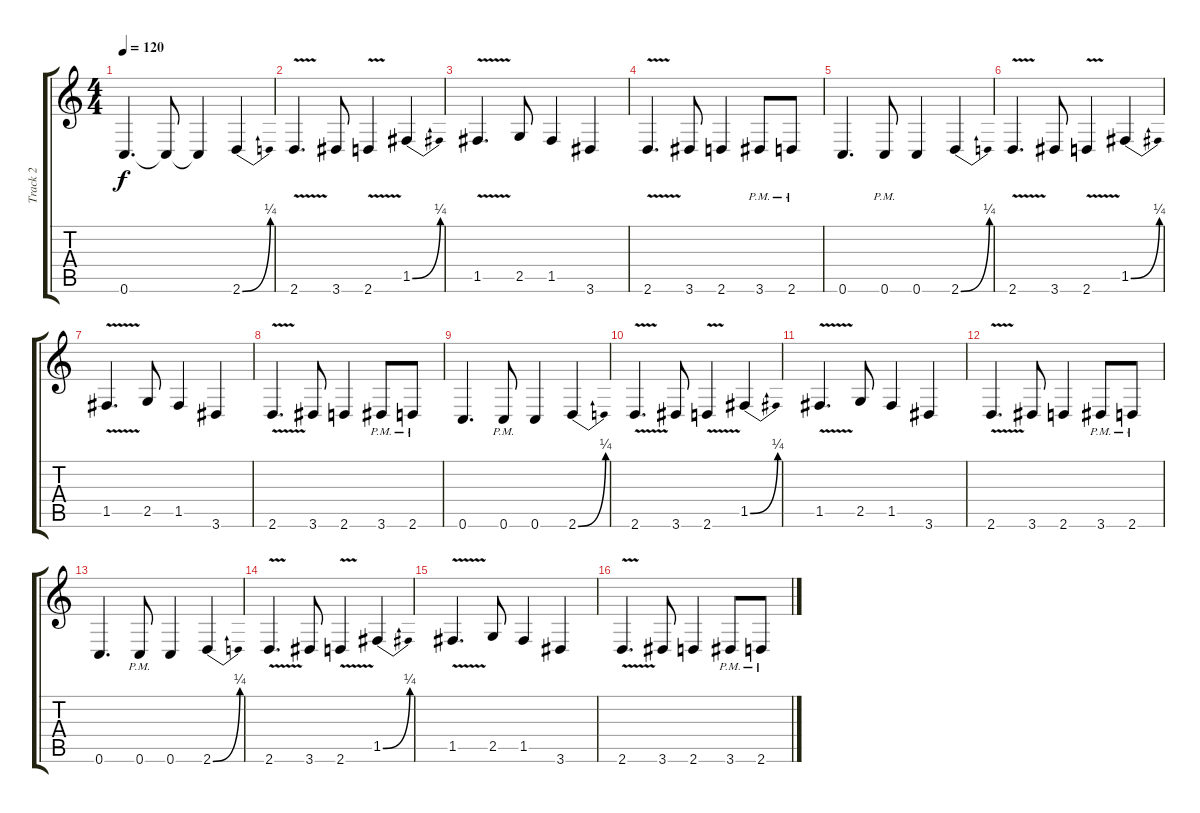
\track ("Track 2" "Track 2") {instrument distortionguitar}
\staff {score tabs}
\tuning (C4 G3 Eb3 Bb2 F2 C2) {hide}
\ts (4 4)
\tempo 120
\clef g2
\ks c
0.6.4{d dy f instrument distortionguitar} 0.6{t}.8 0.6{t}.4 2.6{be (bend 0 0 60 1)}.4 |
2.6{v}.4{d} 3.6.8 2.6{v}.4 1.5{be (bend 0 0 60 1)}.4 |
1.5{v}.4{d} 2.5.8 1.5.4 3.6.4 |
2.6{v}.4{d} 3.6.8 2.6.4 3.6{pm}.8 2.6{pm}.8 |
0.6.4{d} 0.6{pm}.8 0.6.4 2.6{be (bend 0 0 60 1)}.4 |
2.6{v}.4{d} 3.6.8 2.6{v}.4 1.5{be (bend 0 0 60 1)}.4 |
1.5{v}.4{d} 2.5.8 1.5.4 3.6.4 |
2.6{v}.4{d} 3.6.8 2.6.4 3.6{pm}.8 2.6{pm}.8 |
0.6.4{d} 0.6{pm}.8 0.6.4 2.6{be (bend 0 0 60 1)}.4 |
2.6{v}.4{d} 3.6.8 2.6{v}.4 1.5{be (bend 0 0 60 1)}.4 |
1.5{v}.4{d} 2.5.8 1.5.4 3.6.4 |
2.6{v}.4{d} 3.6.8 2.6.4 3.6{pm}.8 2.6{pm}.8 |
0.6.4{d} 0.6{pm}.8 0.6.4 2.6{be (bend 0 0 60 1)}.4 |
2.6{v}.4{d} 3.6.8 2.6{v}.4 1.5{be (bend 0 0 60 1)}.4 |
1.5{v}.4{d} 2.5.8 1.5.4 3.6.4 |
2.6{v}.4{d} 3.6.8 2.6.4 3.6{pm}.8 2.6{pm}.8
